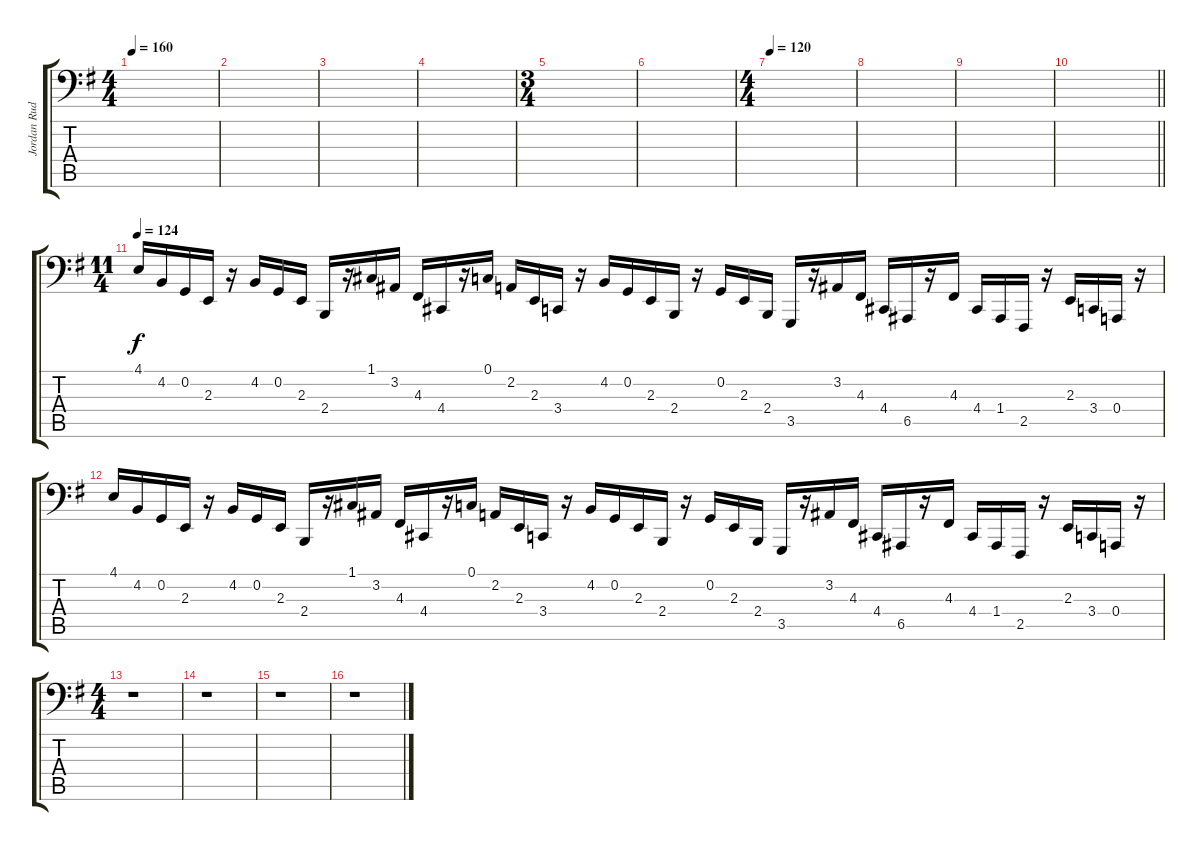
\track ("Jordan Rudess - Keyboards" "Jordan Rud") {instrument honkytonkpiano}
\staff {score tabs}
\tuning (C3 G2 D2 A1 E1 B0) {hide}
\ts (4 4)
\tempo 160
\clef f4
\ks g
|
|
|
|
\ts (3 4)
|
|
\ts (4 4)
\tempo 120
|
|
|
\barLineRight lightlight
|
\ts (11 4)
\tempo 124
4.1.16{volume 11 instrument honkytonkpiano} 4.2.16 0.2.16 2.3.16 r.16 4.2.16 0.2.16 2.3.16 2.4.16 r.16 1.1.16 3.2.16 4.3.16 4.4.16 r.16 0.1.16 2.2.16 2.3.16 3.4.16 r.16 4.2.16 0.2.16 2.3.16 2.4.16 r.16 0.2.16 2.3.16 2.4.16 3.5.16 r.16 3.2.16 4.3.16 4.4.16 6.5.16 r.16 4.3.16 4.4.16 1.4.16 2.5.16 r.16 2.3.16 3.4.16 0.4.16 r.16 |
4.1.16 4.2.16 0.2.16 2.3.16 r.16 4.2.16 0.2.16 2.3.16 2.4.16 r.16 1.1.16 3.2.16 4.3.16 4.4.16 r.16 0.1.16 2.2.16 2.3.16 3.4.16 r.16 4.2.16 0.2.16 2.3.16 2.4.16 r.16 0.2.16 2.3.16 2.4.16 3.5.16 r.16 3.2.16 4.3.16 4.4.16 6.5.16 r.16 4.3.16 4.4.16 1.4.16 2.5.16 r.16 2.3.16 3.4.16 0.4.16 r.16 |
\ts (4 4)
r.1 |
r.1 |
r.1 |
r.1
